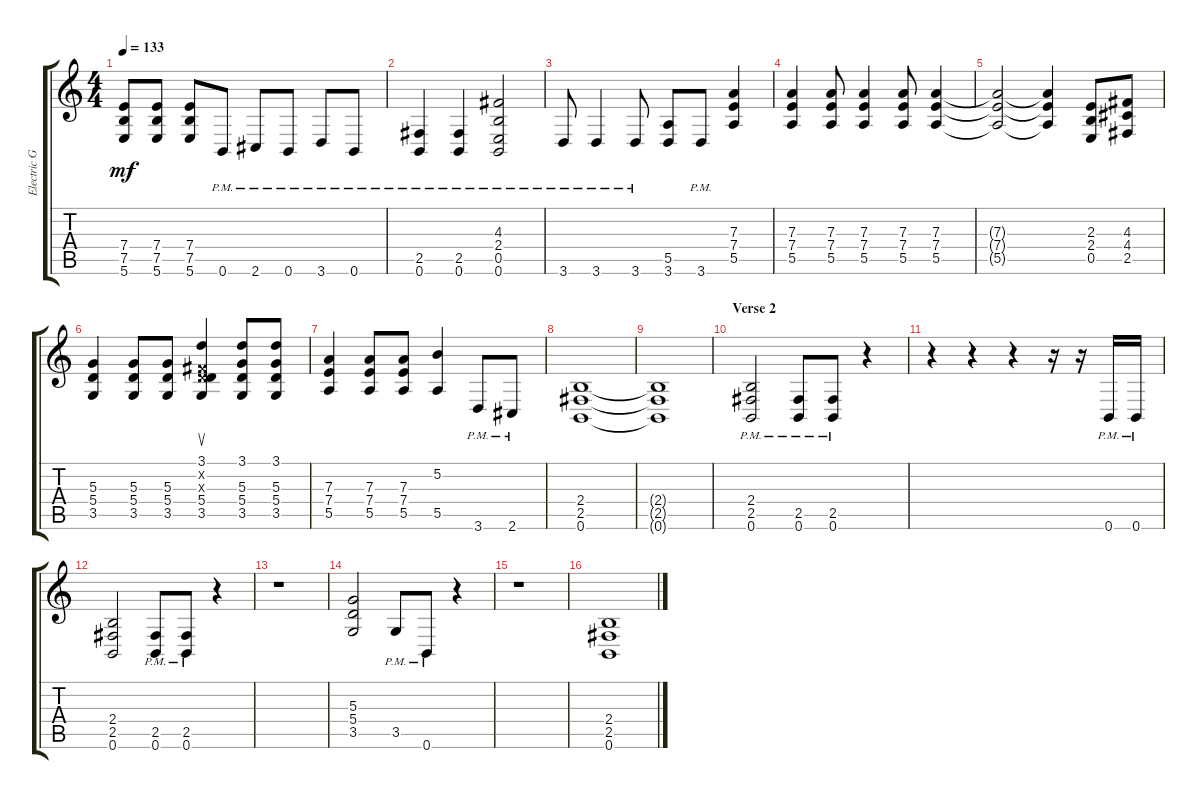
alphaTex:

\track ("Electric Guitar" "Electric G") {instrument distortionguitar}
\staff {score tabs}
\tuning (B3 Gb3 D3 A2 E2 B1) {hide}
\ts (4 4)
\tempo 133
\clef g2
\ks c
(7.4{t} 7.5{t} 5.6{t}).8{dy mf} (7.4 7.5 5.6).8 (7.4 7.5 5.6).8 0.6{pm}.8 2.6{pm}.8 0.6{pm}.8 3.6{pm}.8 0.6{pm}.8 |
(2.5{pm} 0.6{pm}).4 (2.5{pm} 0.6{pm}).4 (4.3 2.4 0.5 0.6{pm}).2 |
3.6{pm}.8 3.6{pm}.4 3.6{pm}.8 (5.5 3.6).8 3.6{pm}.8 (7.3 7.4 5.5).4 |
(7.3 7.4 5.5).4 (7.3 7.4 5.5).8 (7.3 7.4 5.5).4 (7.3 7.4 5.5).8 (7.3 7.4 5.5).4 |
(7.3{t} 7.4{t} 5.5{t}).2 (7.3{t} 7.4{t} 5.5{t}).4 (2.3 2.4 0.5).8 (4.3 4.4 2.5).8 |
(5.3 5.4 3.5).4 (5.3 5.4 3.5).8 (5.3 5.4 3.5).8 (3.1 0.2{x} 0.3{x} 5.4 3.5).4{su} (3.1 5.3 5.4 3.5).8 (3.1 5.3 5.4 3.5).8 |
(7.3 7.4 5.5).4 (7.3 7.4 5.5).8 (7.3 7.4 5.5).8 (5.2 5.5).4 3.6{pm}.8 2.6{pm}.8 |
(2.4 2.5 0.6).1 |
(2.4{t} 2.5{t} 0.6{t}).1 |
\section ("" "Verse 2")
(2.4{pm} 2.5{pm} 0.6{pm}).2 (2.5{pm} 0.6{pm}).8 (2.5{pm} 0.6{pm}).8 r.4 |
r.4 r.4 r.4 r.16 r.16 0.6{pm}.16 0.6{pm}.16 |
(2.4 2.5 0.6).2 (2.5{pm} 0.6{pm}).8 (2.5{pm} 0.6{pm}).8 r.4 |
r.1 |
(5.3 5.4 3.5).2 3.5{pm}.8 0.6{pm}.8 r.4 |
r.1 |
(2.4 2.5 0.6).1
